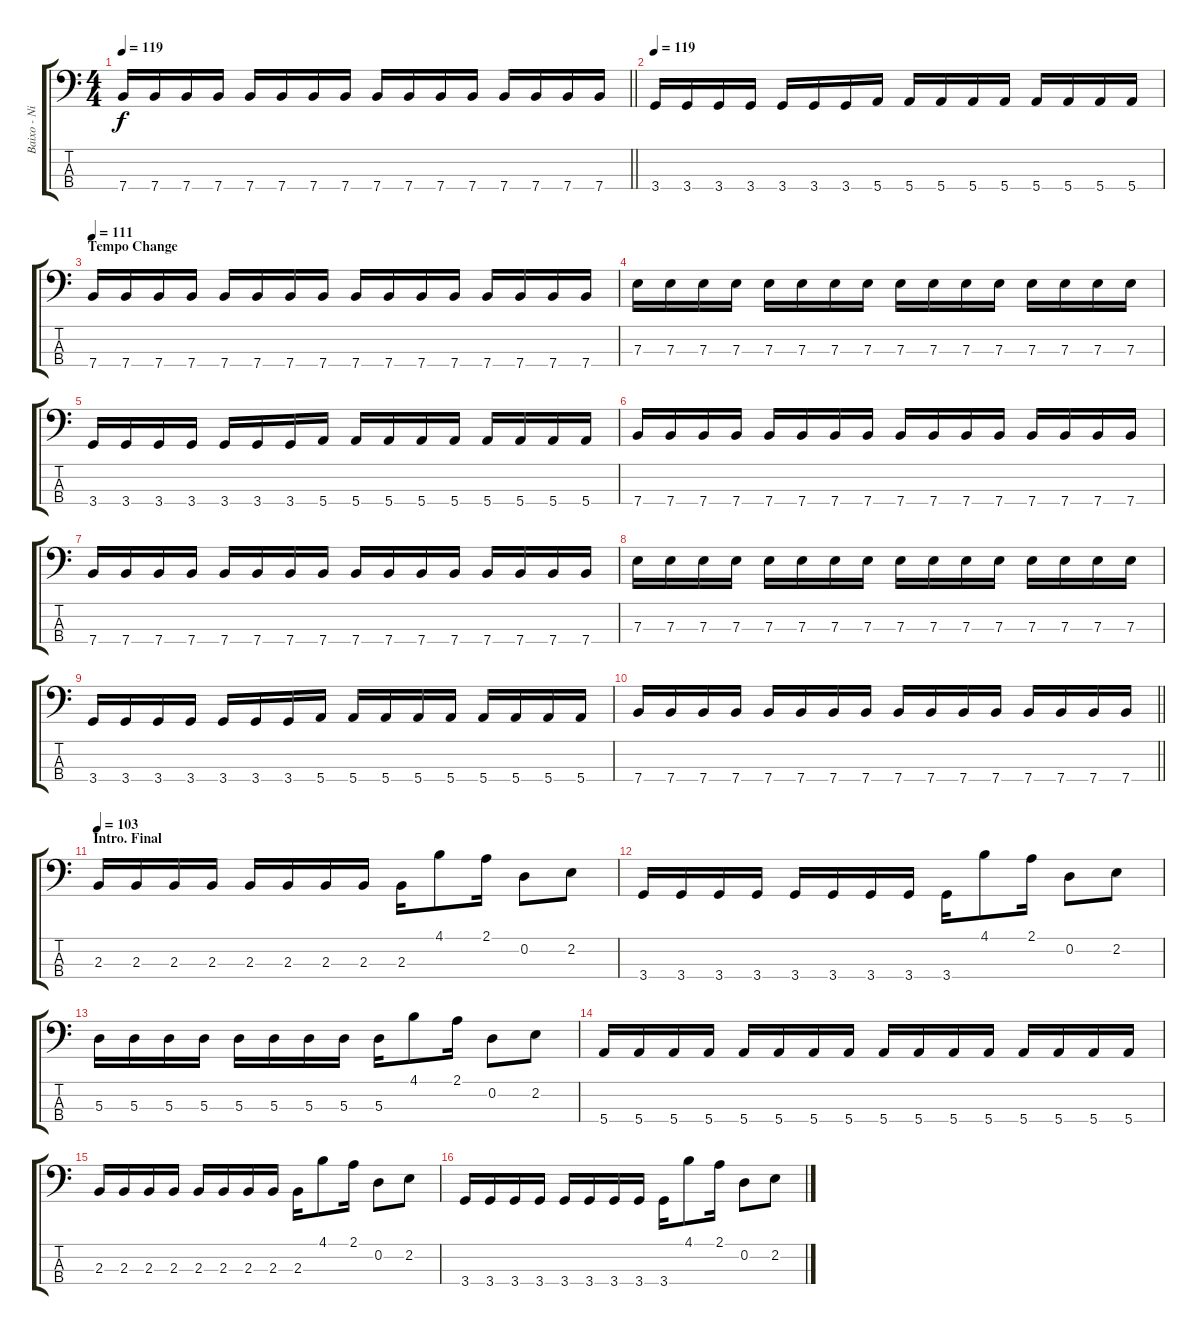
\track ("Baixo - Nikola" "Baixo - Ni") {instrument electricbasspick}
\staff {score tabs}
\tuning (G2 D2 A1 E1) {hide}
\ts (4 4)
\tempo 119
\clef f4
\barLineRight lightlight
\ks c
7.4.16{dy f} 7.4.16 7.4.16 7.4.16 7.4.16 7.4.16 7.4.16 7.4.16 7.4.16 7.4.16 7.4.16 7.4.16 7.4.16 7.4.16 7.4.16 7.4.16 |
\tempo 119
3.4.16 3.4.16 3.4.16 3.4.16 3.4.16 3.4.16 3.4.16 5.4.16 5.4.16 5.4.16 5.4.16 5.4.16 5.4.16 5.4.16 5.4.16 5.4.16 |
\section ("" "Tempo Change")
\tempo 111
7.4.16 7.4.16 7.4.16 7.4.16 7.4.16 7.4.16 7.4.16 7.4.16 7.4.16 7.4.16 7.4.16 7.4.16 7.4.16 7.4.16 7.4.16 7.4.16 |
7.3.16 7.3.16 7.3.16 7.3.16 7.3.16 7.3.16 7.3.16 7.3.16 7.3.16 7.3.16 7.3.16 7.3.16 7.3.16 7.3.16 7.3.16 7.3.16 |
3.4.16 3.4.16 3.4.16 3.4.16 3.4.16 3.4.16 3.4.16 5.4.16 5.4.16 5.4.16 5.4.16 5.4.16 5.4.16 5.4.16 5.4.16 5.4.16 |
7.4.16 7.4.16 7.4.16 7.4.16 7.4.16 7.4.16 7.4.16 7.4.16 7.4.16 7.4.16 7.4.16 7.4.16 7.4.16 7.4.16 7.4.16 7.4.16 |
7.4.16 7.4.16 7.4.16 7.4.16 7.4.16 7.4.16 7.4.16 7.4.16 7.4.16 7.4.16 7.4.16 7.4.16 7.4.16 7.4.16 7.4.16 7.4.16 |
7.3.16 7.3.16 7.3.16 7.3.16 7.3.16 7.3.16 7.3.16 7.3.16 7.3.16 7.3.16 7.3.16 7.3.16 7.3.16 7.3.16 7.3.16 7.3.16 |
3.4.16 3.4.16 3.4.16 3.4.16 3.4.16 3.4.16 3.4.16 5.4.16 5.4.16 5.4.16 5.4.16 5.4.16 5.4.16 5.4.16 5.4.16 5.4.16 |
\barLineRight lightlight
7.4.16 7.4.16 7.4.16 7.4.16 7.4.16 7.4.16 7.4.16 7.4.16 7.4.16 7.4.16 7.4.16 7.4.16 7.4.16 7.4.16 7.4.16 7.4.16 |
\section ("" "Intro. Final")
\tempo 103
2.3.16 2.3.16 2.3.16 2.3.16 2.3.16 2.3.16 2.3.16 2.3.16 2.3.16 4.1.8 2.1.16 0.2.8 2.2.8 |
3.4.16 3.4.16 3.4.16 3.4.16 3.4.16 3.4.16 3.4.16 3.4.16 3.4.16 4.1.8 2.1.16 0.2.8 2.2.8 |
5.3.16 5.3.16 5.3.16 5.3.16 5.3.16 5.3.16 5.3.16 5.3.16 5.3.16 4.1.8 2.1.16 0.2.8 2.2.8 |
5.4.16 5.4.16 5.4.16 5.4.16 5.4.16 5.4.16 5.4.16 5.4.16 5.4.16 5.4.16 5.4.16 5.4.16 5.4.16 5.4.16 5.4.16 5.4.16 |
2.3.16 2.3.16 2.3.16 2.3.16 2.3.16 2.3.16 2.3.16 2.3.16 2.3.16 4.1.8 2.1.16 0.2.8 2.2.8 |
3.4.16 3.4.16 3.4.16 3.4.16 3.4.16 3.4.16 3.4.16 3.4.16 3.4.16 4.1.8 2.1.16 0.2.8 2.2.8
